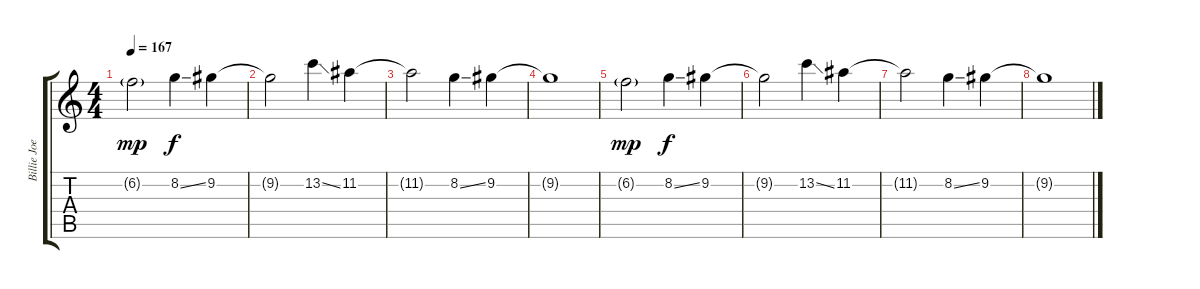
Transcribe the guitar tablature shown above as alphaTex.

\track ("Billie Joe Armstrong (Solo)" "Billie Joe") {instrument acousticguitarnylon}
\staff {score tabs}
\tuning (E4 B3 G3 D3 A2 E2) {hide}
\ts (4 4)
\tempo 167
\clef g2
\ks c
6.2{g}.2{dy mp} 8.2{ss}.4{dy f} 9.2.4 |
9.2{t}.2 13.2{ss}.4 11.2.4 |
11.2{t}.2 8.2{ss}.4 9.2.4 |
9.2{t}.1 |
6.2{g}.2{dy mp} 8.2{ss}.4{dy f} 9.2.4 |
9.2{t}.2 13.2{ss}.4 11.2.4 |
11.2{t}.2 8.2{ss}.4 9.2.4 |
9.2{t}.1
